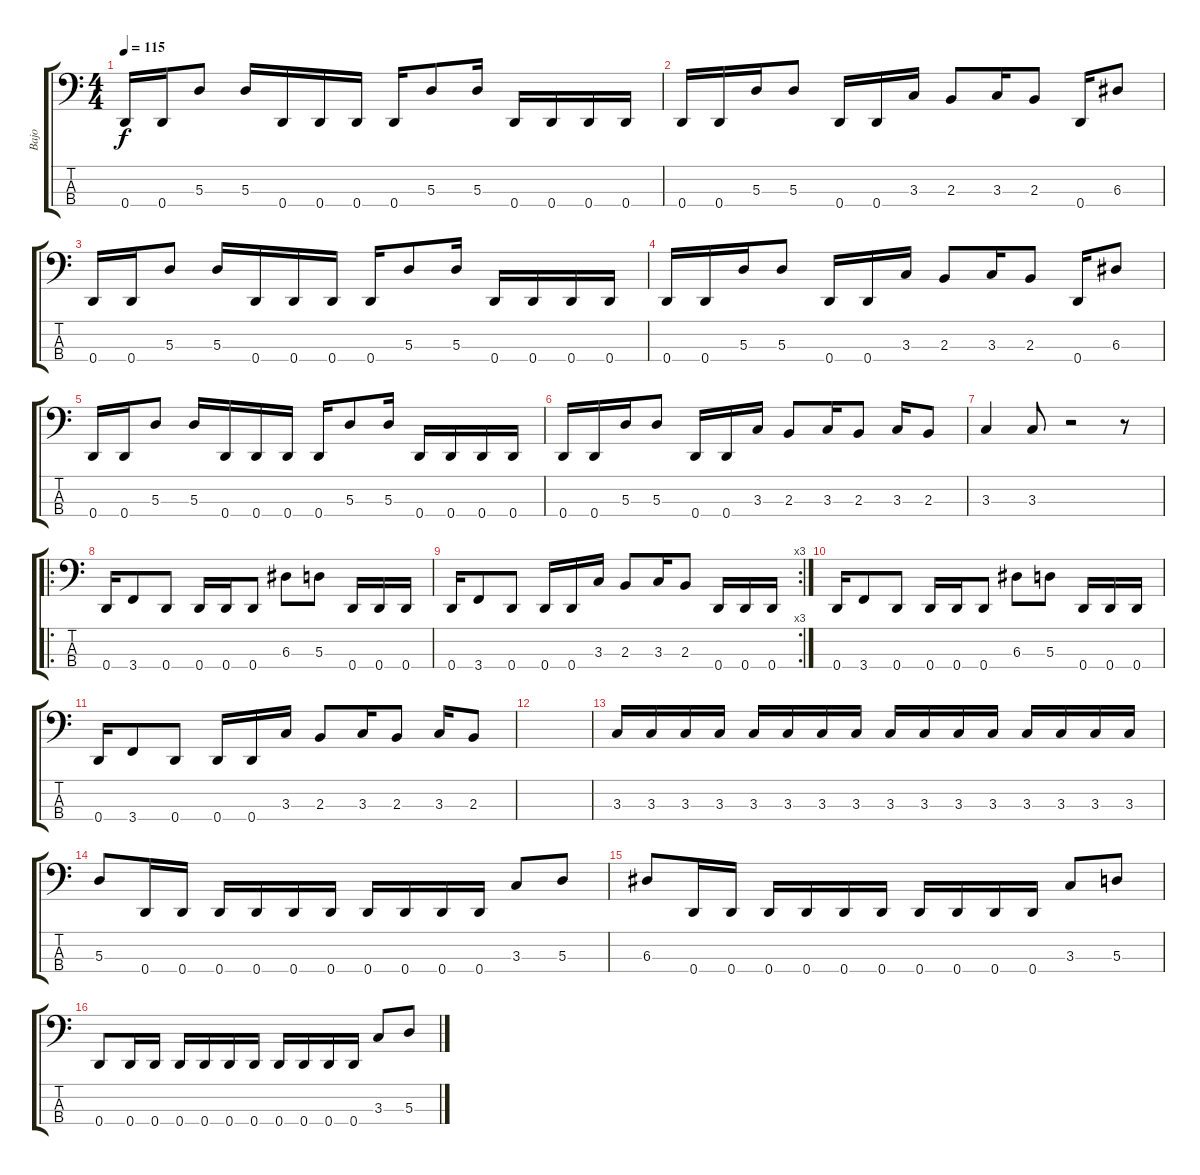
\track ("Bajo" "Bajo") {instrument electricbasspick}
\staff {score tabs}
\tuning (G2 D2 A1 D1) {hide}
\ts (4 4)
\tempo 115
\clef f4
\ks c
0.4.16{dy f} 0.4.16 5.3.8 5.3.16 0.4.16 0.4.16 0.4.16 0.4.16 5.3.8 5.3.16 0.4.16 0.4.16 0.4.16 0.4.16 |
0.4.16 0.4.16 5.3.16 5.3.8 0.4.16 0.4.16 3.3.16 2.3.8 3.3.16 2.3.8 0.4.16 6.3.8 |
0.4.16 0.4.16 5.3.8 5.3.16 0.4.16 0.4.16 0.4.16 0.4.16 5.3.8 5.3.16 0.4.16 0.4.16 0.4.16 0.4.16 |
0.4.16 0.4.16 5.3.16 5.3.8 0.4.16 0.4.16 3.3.16 2.3.8 3.3.16 2.3.8 0.4.16 6.3.8 |
0.4.16 0.4.16 5.3.8 5.3.16 0.4.16 0.4.16 0.4.16 0.4.16 5.3.8 5.3.16 0.4.16 0.4.16 0.4.16 0.4.16 |
0.4.16 0.4.16 5.3.16 5.3.8 0.4.16 0.4.16 3.3.16 2.3.8 3.3.16 2.3.8 3.3.16 2.3.8 |
3.3.4 3.3.8 r.2 r.8 |
\ro
0.4.16 3.4.8 0.4.8 0.4.16 0.4.16 0.4.8 6.3.8 5.3.8 0.4.16 0.4.16 0.4.16 |
\rc 3
0.4.16 3.4.8 0.4.8 0.4.16 0.4.16 3.3.16 2.3.8 3.3.16 2.3.8 0.4.16 0.4.16 0.4.16 |
0.4.16 3.4.8 0.4.8 0.4.16 0.4.16 0.4.8 6.3.8 5.3.8 0.4.16 0.4.16 0.4.16 |
0.4.16 3.4.8 0.4.8 0.4.16 0.4.16 3.3.16 2.3.8 3.3.16 2.3.8 3.3.16 2.3.8 |
|
3.3.16 3.3.16 3.3.16 3.3.16 3.3.16 3.3.16 3.3.16 3.3.16 3.3.16 3.3.16 3.3.16 3.3.16 3.3.16 3.3.16 3.3.16 3.3.16 |
5.3.8 0.4.16 0.4.16 0.4.16 0.4.16 0.4.16 0.4.16 0.4.16 0.4.16 0.4.16 0.4.16 3.3.8 5.3.8 |
6.3.8 0.4.16 0.4.16 0.4.16 0.4.16 0.4.16 0.4.16 0.4.16 0.4.16 0.4.16 0.4.16 3.3.8 5.3.8 |
0.4.8 0.4.16 0.4.16 0.4.16 0.4.16 0.4.16 0.4.16 0.4.16 0.4.16 0.4.16 0.4.16 3.3.8 5.3.8
